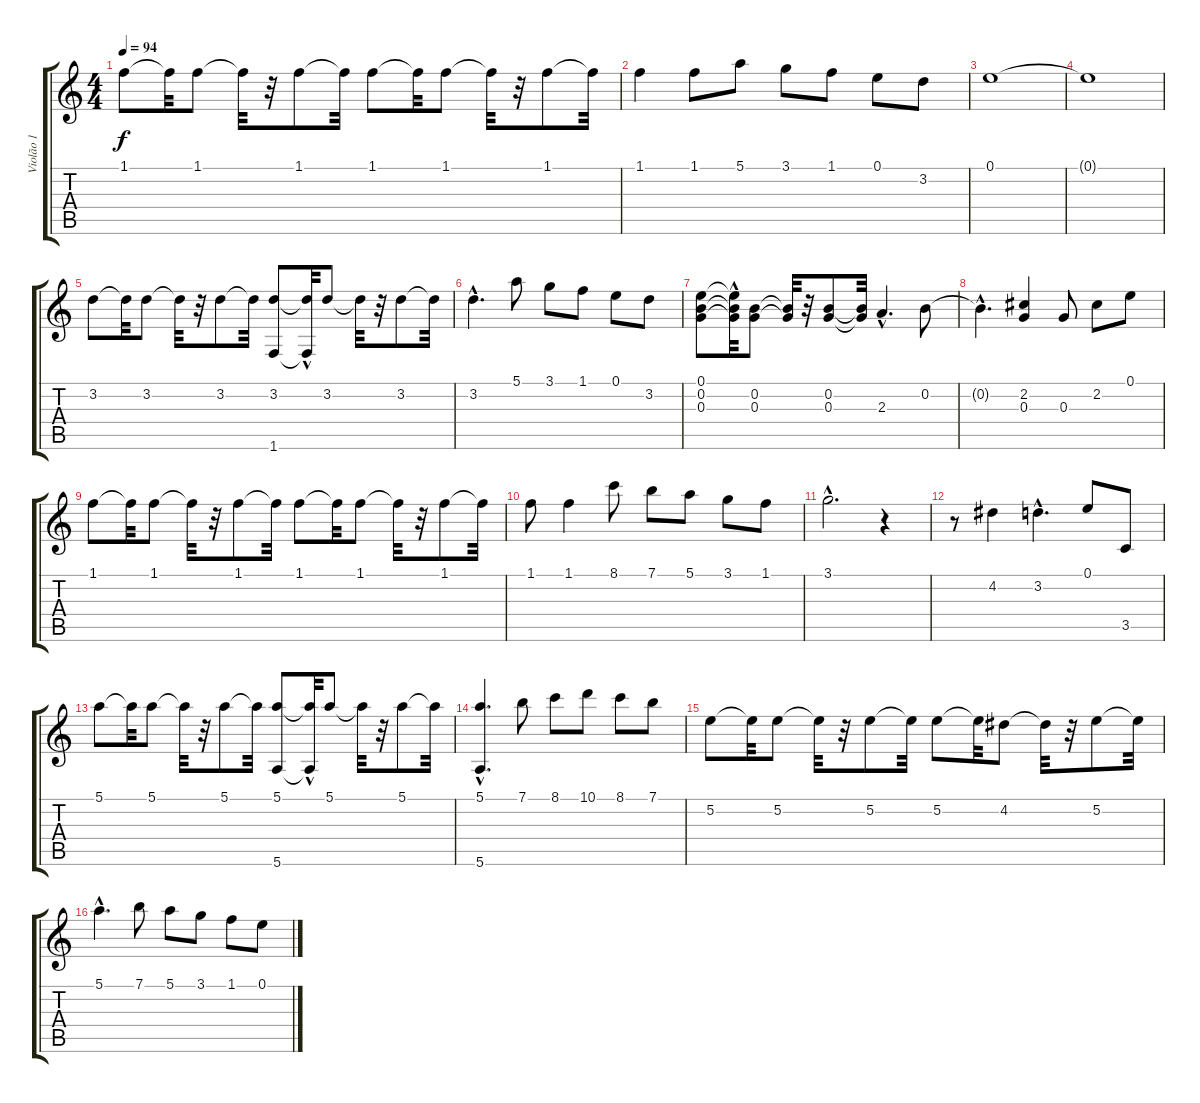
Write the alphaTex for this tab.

\track ("Violão 1" "Violão 1") {instrument acousticguitarnylon}
\staff {score tabs}
\tuning (E4 B3 G3 D3 A2 E2) {hide}
\ts (4 4)
\tempo 94
\clef g2
\ks c
1.1.8{dy f} 1.1{t}.32 1.1.8 1.1{t}.32 r.32 1.1.8 1.1{t}.32 1.1.8 1.1{t}.32 1.1.8 1.1{t}.32 r.32 1.1.8 1.1{t}.32 |
1.1.4 1.1.8 5.1.8 3.1.8 1.1.8 0.1.8 3.2.8 |
0.1.1 |
0.1{t}.1 |
3.2.8 3.2{t}.32 3.2.8 3.2{t}.32 r.32 3.2.8 3.2{t}.32 (3.2 1.6).8 (3.2{t} 1.6{hac t}).32 3.2.8 3.2{t}.32 r.32 3.2.8 3.2{t}.32 |
3.2{hac}.4{d} 5.1.8 3.1.8 1.1.8 0.1.8 3.2.8 |
(0.1 0.2 0.3).8 (0.1{hac t} 0.2{t} 0.3{t}).32 (0.2 0.3).8 (0.2{t} 0.3{t}).32 r.32 (0.2 0.3).8 (0.2{t} 0.3{t}).32 2.3{hac}.4{d} 0.2.8 |
0.2{hac t}.4{d} (2.2 0.3).4 0.3.8 2.2.8 0.1.8 |
1.1.8 1.1{t}.32 1.1.8 1.1{t}.32 r.32 1.1.8 1.1{t}.32 1.1.8 1.1{t}.32 1.1.8 1.1{t}.32 r.32 1.1.8 1.1{t}.32 |
1.1.8 1.1.4 8.1.8 7.1.8 5.1.8 3.1.8 1.1.8 |
3.1{hac}.2{d} r.4 |
r.8 4.2.4 3.2{hac}.4{d} 0.1.8 3.5.8 |
5.1.8 5.1{t}.32 5.1.8 5.1{t}.32 r.32 5.1.8 5.1{t}.32 (5.1 5.6).8 (5.1{t} 5.6{hac t}).32 5.1.8 5.1{t}.32 r.32 5.1.8 5.1{t}.32 |
(5.1{hac} 5.6{hac}).4{d} 7.1.8 8.1.8 10.1.8 8.1.8 7.1.8 |
5.2.8 5.2{t}.32 5.2.8 5.2{t}.32 r.32 5.2.8 5.2{t}.32 5.2.8 5.2{t}.32 4.2.8 4.2{t}.32 r.32 5.2.8 5.2{t}.32 |
5.1{hac}.4{d} 7.1.8 5.1.8 3.1.8 1.1.8 0.1.8
